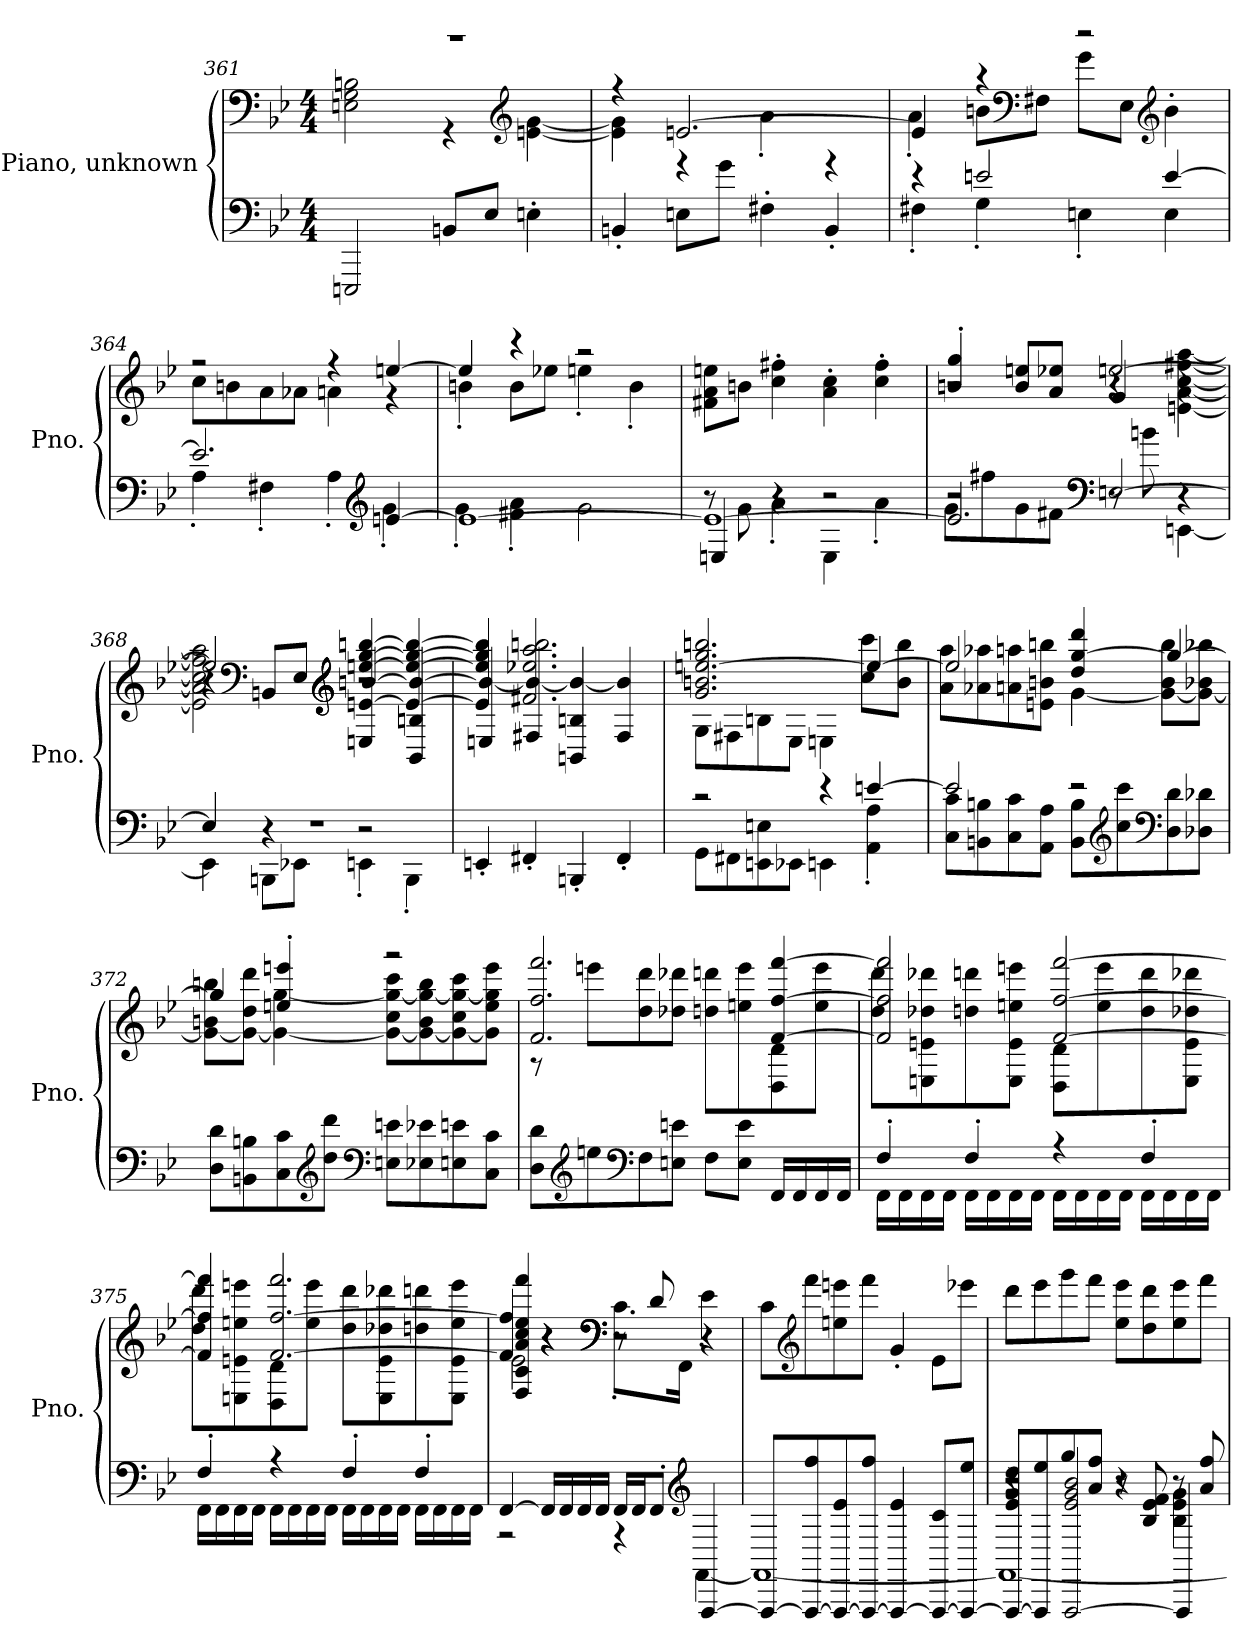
**kern	**kern
*part1	*part1
*staff2	*staff1
*I"Piano, unknown	*
*I'Pno.	*
*clefF4	*clefF4
*k[b-e-]	*k[b-e-]
*M4/4	*M4/4
=361	=361
*	*^
2EEEn/	1r	2En\ 2G\ 2Bn\
8BBn/L	.	4r
8E-/J	.	.
*	*clefG2	*
4En'\	.	[4en\ [4g\
=362	=362	=362
4BBn'/	4r	4e\] 4g\]
8En\L	[2.en/	4r
8g\J	.	.
4F#X'\	.	4a'\
4BB'/	.	4r
!!LO:LB:g=z	!!
=363	=363	=363
*^	*	*
4r	4F#X'\	4e/]	4a'\
2en/	4G'\	4r	8bn\L
*	*	*clefF4	*
.	.	.	8F#X\J
.	4En'\	2r	8g\L
.	.	.	8E-\J
*	*	*clefG2	*
[4e/	4E\	.	4b'\
=364	=364	=364	=364
2.e/]	4A'\	2r	8cc\L
.	.	.	8bn\
.	4F#X'\	.	8a\
.	.	.	8a-X\J
.	4A'\	4r	4an\
*clefG2	*	*	*
[4en/	4g'\	[4een/	4r
=365	=365	=365	=365
1e_	4g'\	4ee/]	4bn'\
.	4f#X\' 4a\'	4r	8b\L
.	.	.	8ee-X\J
.	2g\	2r	4een'\
.	.	.	4b'\
*	*	*v	*v
=366	=366	=366
*	*^	*
1e_	8r	4En/	8f#X\ 8a\ 8een\L
.	8g\	.	8bn\J
.	4a'\	4r	4cc\' 4ff#X\'
.	4E\	2r	4a\' 4cc\'
.	4a'\	.	4cc\' 4ff#\'
!!LO:LB:g=z
=367	=367	=367	=367
*	*	*	*^
*	*	*	*	*^
2.e/]	8g\L	2r	2r	2r	4bn/' 4gg/'
.	8ff#X\	.	.	.	.
.	8g\	.	.	.	8b/ 8een/L
.	8f#X\J	.	.	.	8a/ 8ee-X/J
*clefF4	*	*	*	*	*
.	8r	[2En/	[2een/	4r	4g/
.	8bn\	.	.	.	.
4r	[4EEn\	.	.	[4en\ [4a\ [4cc\ [4ff#X\ [4aa\	4r
=368	=368	=368	=368	=368	=368
1r	4EE\]	4E/]	2ee/]	2e\] 2a\] 2cc\] 2ff#\] 2aa\]	4r
*	*	*	*clefF4	*	*
.	8BBBn\L	4r	.	.	8BBn/L
.	8EE-X\J	.	.	.	8E-/J
*	*	*	*clefG2	*	*
.	4EEn'\	2r	4En/ [4en/ [4een/ [4gg/ [4bbn/	2r	[4bn/
.	4BBB'\	.	4e/_ 4ee/_ 4gg/_ 4bb/_	.	4BB/ 4Bn/ 4b/_
*v	*v	*v	*	*	*
*	*	*v	*v
=369	=369	=369
4EEn'/	4e/] 4ee/] 4gg/] 4bb/]	4En/ 4b/_
4FF#X'/	2.f#X/ 2.ee-X/ 2.aa/ 2.bbn/	4F#X/ 4b/_
4BBBn'/	.	4BBn/ 4Bn/ 4b/_
4FF#'/	.	4F#/ 4b/]
!!LO:LB:g=z	!!
=370	=370	=370
*^	*	*
2r	8GG\L	2.g/ 2.bn/ [2.een/ 2.gg/ 2.bbn/	8G\L
.	8FF#X\	.	8F#X\
.	8EEn\ 8En\	.	8Bn\
.	8EE-X\J	.	8E-\J
4r	4EEn\	.	4En\
[4en/	4AA\' 4A\'	4ee/_	8cc\ 8ccc\L
.	.	.	8b\ 8bb\J
=371	=371	=371	=371
2e/]	8C\ 8c\L	2ee/]	8a\ 8aa\L
.	8BBn\ 8Bn\	.	8a-X\ 8aa-X\
.	8C\ 8c\	.	8an\ 8aan\
.	8AA\ 8A\J	.	8en\ 8bn\ 8bbn\J
2r	8BB\ 8B\L	4dd/ [4gg/ 4ddd/	[4g\
*clefG2	*	*	*
.	8cc\ 8ccc\	.	.
*clefF4	*	*	*
.	8D\ 8d\	4gg/_	8g\_ 8b\ 8bb\L
.	8D-X\ 8d-X\J	.	8g\_ 8b-X\ 8bb-X\J
*v	*v	*	*
!!LO:LB:g=z	!!
=372	=372	=372
8D\ 8d\L	4gg/]	8g\_ 8bn\ 8bbn\L
8BBn\ 8Bn\	.	8g\_ 8dd\ 8ddd\J
8C\ 8c\	4een/' 4eeen/'	4g\_ [4gg\
*clefG2	*	*
8dd\ 8ddd\J	.	.
*clefF4	*	*
8En\ 8en\L	2r	8g\_ 8cc\ 8gg\_ 8ccc\L
8E-X\ 8e-X\	.	8g\_ 8b\ 8gg\_ 8bb\
8En\ 8en\	.	8g\_ 8cc\ 8gg\_ 8ccc\
8C\ 8c\J	.	8g\] 8ee\ 8gg\] 8eee\J
=373	=373	=373
8D\ 8d\L	2.f/ 2.ff/ 2.fff/	8r
*clefG2	*	*
8een\	.	8eeen\L
*clefF4	*	*
8F\	.	8dd\ 8ddd\
8En\ 8en\J	.	8dd-X\ 8ddd-X\J
8F\L	.	8ddn\ 8dddn\L
8E\ 8e\J	.	8een\ 8eee\
16FF/LL	[4f/ [4ff/ [4fff/	8D\ 8d\
16FF/	.	.
16FF/	.	8ee\ 8eee\J
16FF/JJ	.	.
!!LO:LB:g=z	!!
=374	=374	=374
*^	*	*
4F'/	16FF\LL	2f/] 2ff/] 2fff/]	8dd\ 8ddd\L
.	16FF\	.	.
.	16FF\	.	8En\ 8en\ 8dd-X\ 8ddd-X\
.	16FF\JJ	.	.
4F'/	16FF\LL	.	8ddn\ 8dddn\
.	16FF\	.	.
.	16FF\	.	8E\ 8e\ 8een\ 8eeen\J
.	16FF\JJ	.	.
4r	16FF\LL	[2f/ [2ff/ [2fff/	8D\ 8d\L
.	16FF\	.	.
.	16FF\	.	8ee\ 8eee\
.	16FF\JJ	.	.
4F'/	16FF\LL	.	8dd\ 8ddd\
.	16FF\	.	.
.	16FF\	.	8E\ 8e\ 8dd-X\ 8ddd-X\J
.	16FF\JJ	.	.
=375	=375	=375	=375
4F'/	16FF\LL	4f/] 4ff/] 4fff/]	8dd\ 8ddd\L
.	16FF\	.	.
.	16FF\	.	8En\ 8en\ 8een\ 8eeen\
.	16FF\JJ	.	.
4r	16FF\LL	[2.f/ [2.ff/ 2.fff/	8D\ 8d\
.	16FF\	.	.
.	16FF\	.	8ee\ 8eee\J
.	16FF\JJ	.	.
4F'/	16FF\LL	.	8dd\ 8ddd\L
.	16FF\	.	.
.	16FF\	.	8E\ 8e\ 8dd-X\ 8ddd-X\
.	16FF\JJ	.	.
4F'/	16FF\LL	.	8ddn\ 8dddn\
.	16FF\	.	.
.	16FF\	.	8E\ 8e\ 8ee\ 8eee\J
.	16FF\JJ	.	.
!!LO:PB:g=z
=376	=376	=376	=376
*	*	*	*^
[4FF/	2r	4f/] 4ff/]	2e-\	4F/ 4c/ 4a/ 4cc/ 4ee-/ 4fff/
16FF/LL]	.	4r	.	4r
16FF/	.	.	.	.
16FF/	.	.	.	.
16FF/JJ	.	.	.	.
*	*	*clefF4	*	*
16FF/LL	4r	2r	8.c'\L	8r
16FF/J	.	.	.	.
8FF'/J	.	.	.	8d/
.	.	.	16FF\Jk	.
*clefG2	*	*	*	*
[4FFF/	[4FF\	.	4e-'\	4r
*	*	*v	*v	*v
=377	=377	=377
8FFF/L_	1FF_	8c\L
*	*	*clefG2
8FFF/_ 8ff/	.	8fff\
8FFF/_ 8e-/	.	8een\ 8eeen\
8FFF/_ 8ff/J	.	8fff\J
4FFF/_ 4e-/	.	4g'/
8FFF/_ 8c/L	.	8e-\L
8FFF/_ 8ee-/J	.	8eee-X\J
=378	=378	=378
*^	*^	*
8FFF/_ 8e-/ 8g/ 8dd/L	2r	4r	1FF_	8ddd\L
8FFF/] 8ee-/	.	.	.	8eee-\
8gg/	.	[2FFF/ 2e-/ 2g/ 2b-/	.	8ggg\
8a/ 8ff/J	.	.	.	8fff\J
8r	4r	.	.	8ee-\ 8eee-\L
8B-/ 8e-/ 8f/	.	.	.	8dd\ 8ddd\
8r	4B-\ 4e-\ 4g\	4FFF/]	.	8ee-\ 8eee-\
8a/ 8ff/	.	.	.	8fff\J
*v	*v	*v	*v	*
=	=
*-	*-
